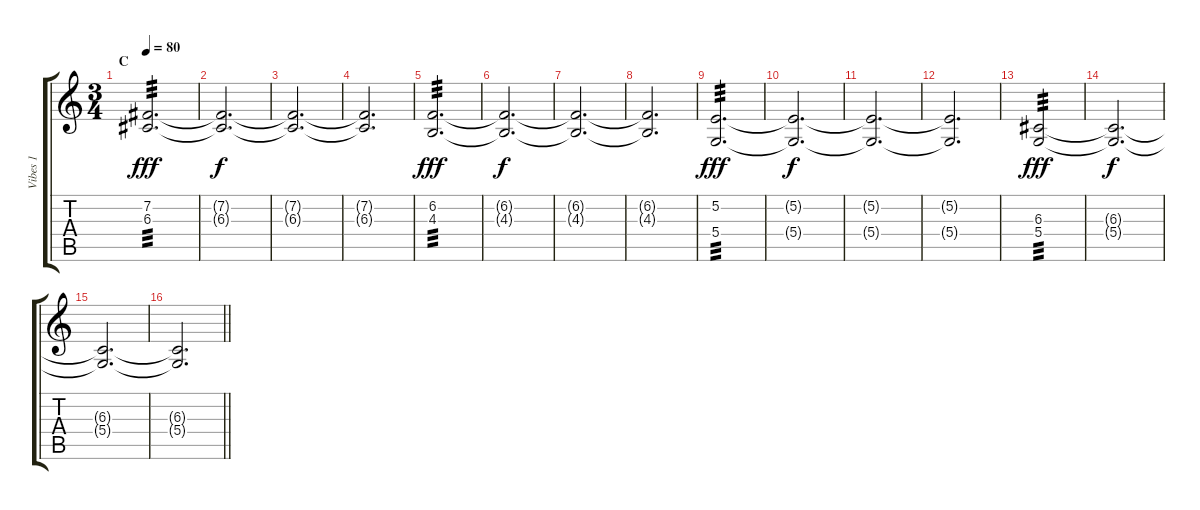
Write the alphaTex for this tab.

\track ("Vibes 1" "Vibes 1") {instrument vibraphone}
\staff {score tabs}
\tuning (E4 B3 G3 D3 A2 E2) {hide}
\ts (3 4)
\section ("" "C")
\tempo 80
\clef g2
\ks c
(7.2 6.3).2{d tp 3 dy fff} |
(7.2{t} 6.3{t}).2{d dy f} |
(7.2{t} 6.3{t}).2{d} |
(7.2{t} 6.3{t}).2{d} |
(6.2 4.3).2{d tp 3 dy fff} |
(6.2{t} 4.3{t}).2{d dy f} |
(6.2{t} 4.3{t}).2{d} |
(6.2{t} 4.3{t}).2{d} |
(5.2 5.4).2{d tp 3 dy fff} |
(5.2{t} 5.4{t}).2{d dy f} |
(5.2{t} 5.4{t}).2{d} |
(5.2{t} 5.4{t}).2{d} |
(6.3 5.4).2{tp 3 dy fff} |
(6.3{t} 5.4{t}).2{d dy f} |
(6.3{t} 5.4{t}).2{d} |
\barLineRight lightlight
(6.3{t} 5.4{t}).2{d}
